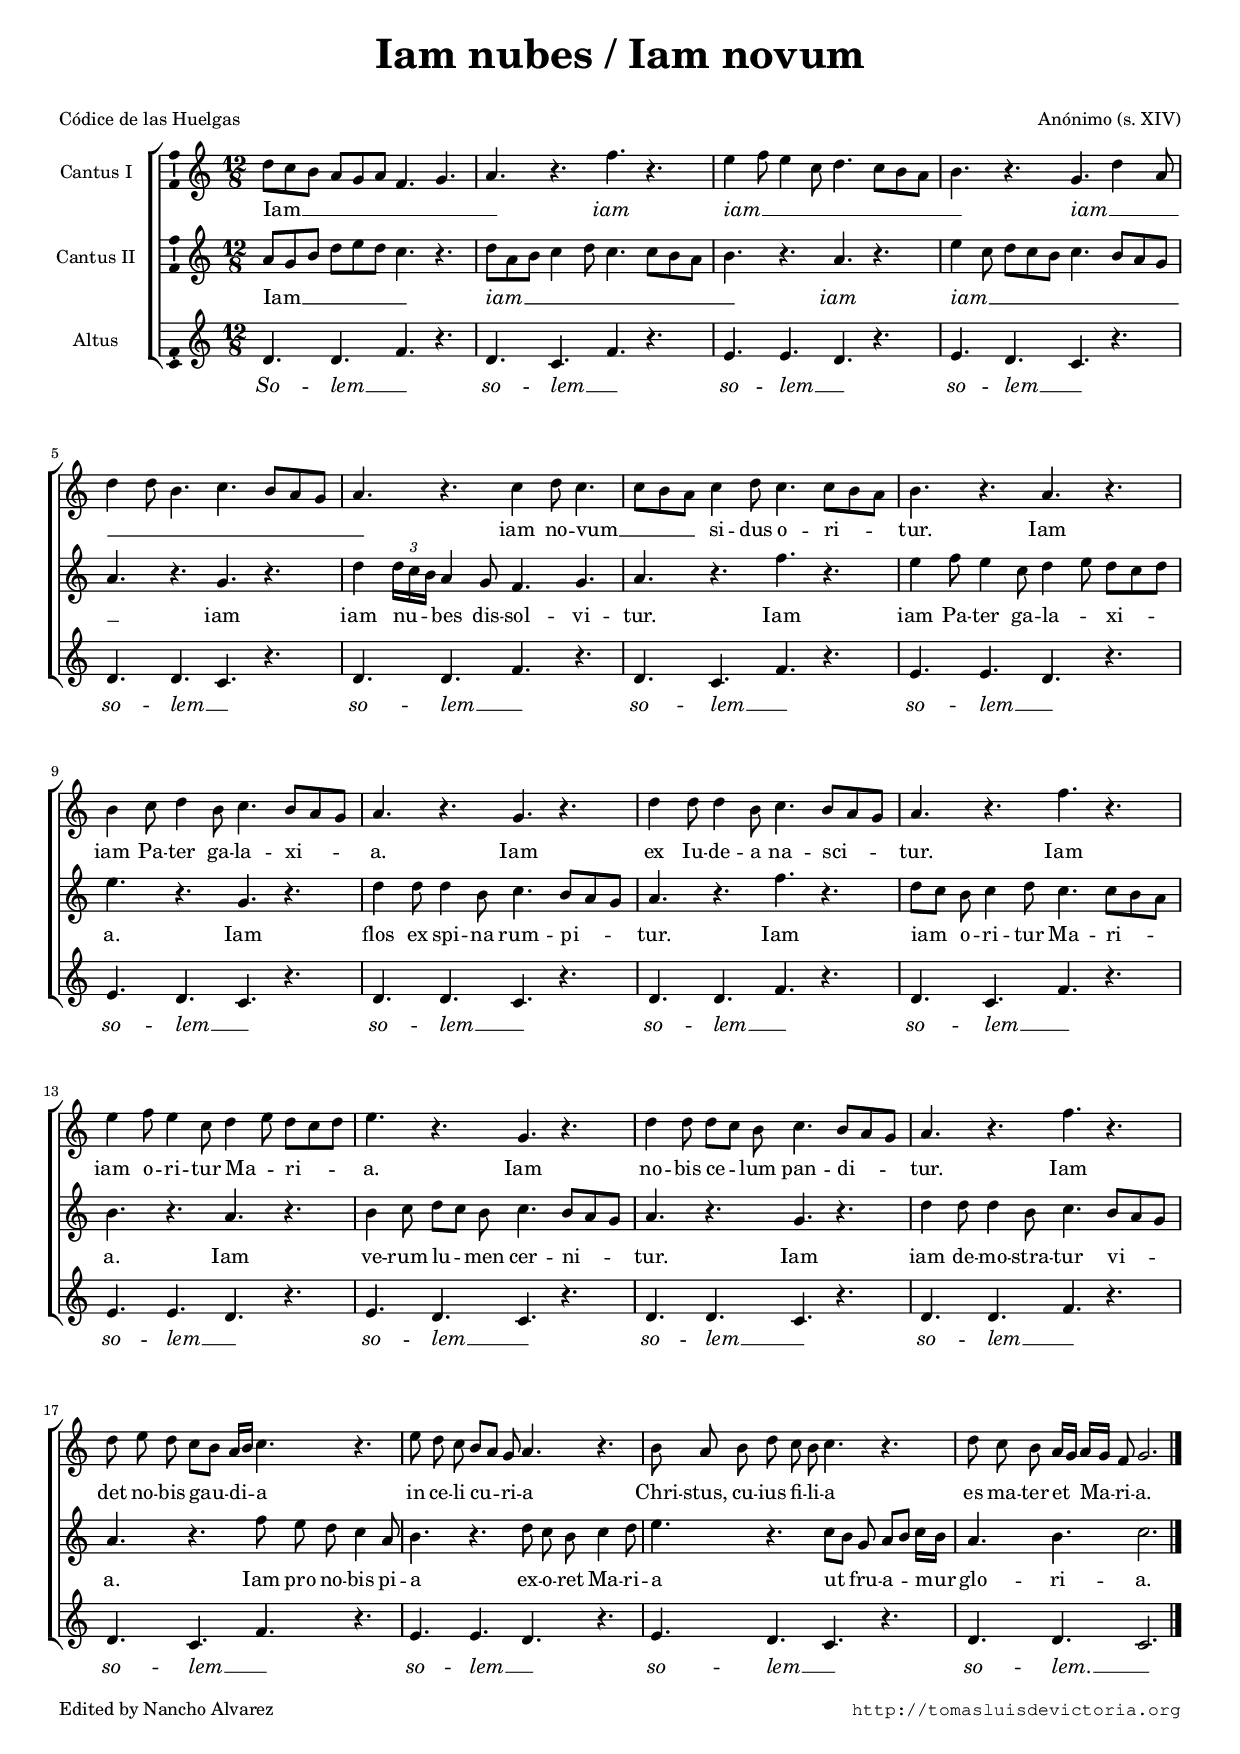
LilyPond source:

\version "2.18.0"

#(set-default-paper-size "a4")
#(set-global-staff-size 15.8)
#(ly:set-option 'point-and-click #f)
%mobile -s16.5 -i1.5

italicas=\override LyricText.font-shape = #'italic
rectas=\override LyricText.font-shape = #'upright
ss=\once \set suggestAccidentals = ##t
mtempo={\tempo 4 = 100}
mtempob={\tempo 4 = 50}


htitle="Iam nubes"
hcomposer="Anónimo"

\header {
	title=\markup{\fontsize #3 "Iam nubes / Iam novum"}
	%subtitle="Códice de las Huelgas"
	subsubtitle = \markup{\smaller "  "}
	composer="Anónimo (s. XIV)"
        pdfauthor=\composer
	%opus="(-)"
	poet=\markup{"Códice de las Huelgas"}
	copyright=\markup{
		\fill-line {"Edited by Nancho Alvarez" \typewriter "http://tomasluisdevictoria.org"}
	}
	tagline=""
}


global={\key c \major \time 12/8  \skip 1*12/8*20 \bar "|."
}

cantus={
	d''8 c'' b' a' g' a' f'4. g' |
	a' r f'' r |
	e''4 f''8 e''4 c''8 d''4. c''8 b' a' |
	b'4. r g' d''4 a'8 |
%5
	d''4 d''8 b'4. c'' b'8 a' g' |
	a'4. r c''4 d''8 c''4. |
	c''8 b' a' c''4 d''8 c''4. c''8 b' a' |
	b'4. r a' r |
	b'4 c''8 d''4 b'8 c''4. b'8 a' g' |
%10
	a'4. r g' r |
	d''4 d''8 d''4 b'8 c''4. b'8 a' g' |
	a'4. r f'' r |
	e''4 f''8 e''4 c''8 d''4 e''8 d'' c'' d'' |
	e''4. r g' r |
%15
	d''4 d''8  d''[ c''] b' c''4.  b'8[ a' g'] |
	a'4. r f'' r |
	\set Staff.autoBeaming = ##f
	d''8 e'' d''  c''[ b']  a'16[ b'] c''4. r |
	e''8 d'' c''  b'[ a'] g' a'4. r |
	b'8 a' b' d'' c'' b' c''4. r |
%20
	d''8 c'' b'  a'16[ g']  a'[ g'] f'8 g'2.
}

altus={
	a'8 g' b' d'' e'' d'' c''4. r |
	d''8 a' b' c''4 d''8 c''4. c''8 b' a' |
	b'4. r a' r |
	e''4 c''8 d'' c'' b' c''4. b'8 a' g' |
%5
	a'4. r g' r |
	\override TupletBracket   #'direction = #1
	d''4 \times 2/3 { d''16 c'' b' } a'4 g'8 f'4. g' |
	a' r f'' r |
	e''4 f''8 e''4 c''8 d''4 e''8 d'' c'' d'' |
	e''4. r g' r |
%10
	d''4 d''8 d''4 b'8 c''4. b'8 a' g' |
	a'4. r f'' r |
	 d''8[ c''] b' c''4 d''8 c''4.  c''8[ b' a'] |
	b'4. r a' r |
	b'4 c''8  d''[ c''] b' c''4.  b'8[ a' g'] |
%15
	a'4. r g' r |
	d''4 d''8 d''4 b'8 c''4. b'8 a' g' |
	\set Staff.autoBeaming = ##f
	a'4. r f''8 e'' d'' c''4 a'8 |
	b'4. r d''8 c'' b' c''4 d''8 |
	e''4. r  c''8[ b'] g'  a'[ b']  c''16[ b'] |
%20
	a'4. b' c''2.
}

tenor={
	d'4. d' f' r |
	d' c' f' r |
	e' e' d' r |
	e' d' c' r |
%5
	d' d' c' r |
	d' d' f' r |
	d' c' f' r |
	e' e' d' r |
	e' d' c' r |
%10
	d' d' c' r |
	d' d' f' r |
	d' c' f' r |
	e' e' d' r |
	e' d' c' r |
%15
	d' d' c' r |
	d' d' f' r |
	d' c' f' r |
	e' e' d' r |
	e' d' c' r |
%20
	d' d' c'2.
}

textocantus=\lyricmode{
Iam __ _ _ _ _ _ _ _ _ 
\italicas
iam iam __ _ _ _ _ _ _ _ _ 
iam __ _ _ _ _ _ _ _ _ _ _ 
\rectas
iam no -- vum __ _ _ _ si -- dus o -- ri -- _ _ tur.
Iam iam
Pa -- ter ga -- la -- xi -- _ _ a.
Iam
ex Iu -- de -- a na -- sci -- _ _ tur.
Iam
iam o -- ri -- tur Ma -- _ ri -- _ _ a.
Iam no -- bis ce -- _ lum pan -- di -- _ _ tur.
Iam det no -- bis gau -- _ di -- _ a
in ce -- li cu -- _ ri -- a
Chri -- stus,
cu -- ius fi -- li -- a
es ma -- ter et _ Ma -- _ ri -- a.
}

textoaltus=\lyricmode{
Iam __ _ _ _ _ _ _ 
\italicas
iam __ _ _ _ _ _ _ _ _ _
iam
iam __ _ _ _ _ _ _ _ _ _ 
\rectas
iam
iam nu -- _ _ bes dis -- sol -- vi -- tur.
Iam
iam Pa -- ter ga -- la -- _ xi -- _ _ a.
Iam
flos ex spi -- na rum -- pi -- _ _ tur.
Iam
iam _ o -- ri -- tur Ma -- ri -- _ _ a.
Iam
ve -- rum lu -- _ men cer -- ni -- _ _ tur.
Iam
iam de -- mo -- stra -- tur vi -- _ _ a.
Iam pro no -- bis pi -- a
ex -- o -- ret Ma -- ri -- a
ut _ fru -- a -- _ mur _ glo -- ri -- a.
}

textotenor=\lyricmode{
\italicas
So -- lem __ _
so -- lem __ _
so -- lem __ _
so -- lem __ _
so -- lem __ _
so -- lem __ _
so -- lem __ _
so -- lem __ _
so -- lem __ _
so -- lem __ _
so -- lem __ _
so -- lem __ _
so -- lem __ _
so -- lem __ _
so -- lem __ _
so -- lem __ _
so -- lem __ _
so -- lem __ _
so -- lem __ _
so -- lem. __ _
}


\score {\transpose c' c'{
\new ChoirStaff<<

	\new Staff <<\global
	\new Voice="v1" {
		\set Staff.instrumentName="Cantus I"
		\clef "treble"
		\cantus }
	\new Lyrics \lyricsto "v1" {\textocantus }
	>>

	\new Staff <<\global
	\new Voice="v2" {
		\set Staff.instrumentName="Cantus II"
		\clef "treble"
		\altus }
	\new Lyrics \lyricsto "v2" {\textoaltus }
	>>
	
	\new Staff <<\global
	\new Voice="v3" {
		\set Staff.instrumentName="Altus"
		\clef "treble"
		\tenor }
	\new Lyrics \lyricsto "v3" {\textotenor }
	>>	
>>

	} % transpose

\layout{ 
	\context {\Lyrics 
		\override VerticalAxisGroup.staff-affinity = #UP
		\override VerticalAxisGroup.nonstaff-relatedstaff-spacing =
			#'((basic-distance . 0) (minimum-distance . 0) (padding . 1))
		\override LyricText.font-size = #1.2
		\override LyricHyphen.minimum-distance = #0.5
	}
	\context {\Score 
		tempoHideNote = ##t
		\override BarNumber.padding = #2 
	}
	\context {\Voice 
		melismaBusyProperties = #'()
		%autoBeaming = ##f
	}
	\context {\Staff 
                %\RemoveEmptyStaves
                %\override VerticalAxisGroup.remove-first = ##t
		\override VerticalAxisGroup.staff-staff-spacing =
			#'((basic-distance . 11) (minimum-distance . 0) (padding . 1))
		\consists Ambitus_engraver 
		\override LigatureBracket.padding = #1
	}
}

%\midi { \mtempo }

}


\paper{
	evenHeaderMarkup=\markup  \fill-line { \fromproperty #'page:page-number-string \htitle \hcomposer }
	oddHeaderMarkup= \markup  \fill-line { \on-the-fly #not-first-page \hcomposer \on-the-fly #not-first-page \htitle \on-the-fly #not-first-page \fromproperty #'page:page-number-string }
	%system-count=20
	%page-count = 1
	systems-per-page = 5
	ragged-last-bottom = ##f
	indent=1.7\cm
	system-system-spacing =
	#'((basic-distance . 20) (minimum-distance . 0) (padding . 5))
	top-system-spacing = % header
	#'((basic-distance . 8) (minimum-distance . 0) (padding . 0))
	last-bottom-spacing = % footer
	#'((basic-distance . 13) (minimum-distance . 0) (padding . 0))
	markup-system-spacing.padding = #1.5
}
